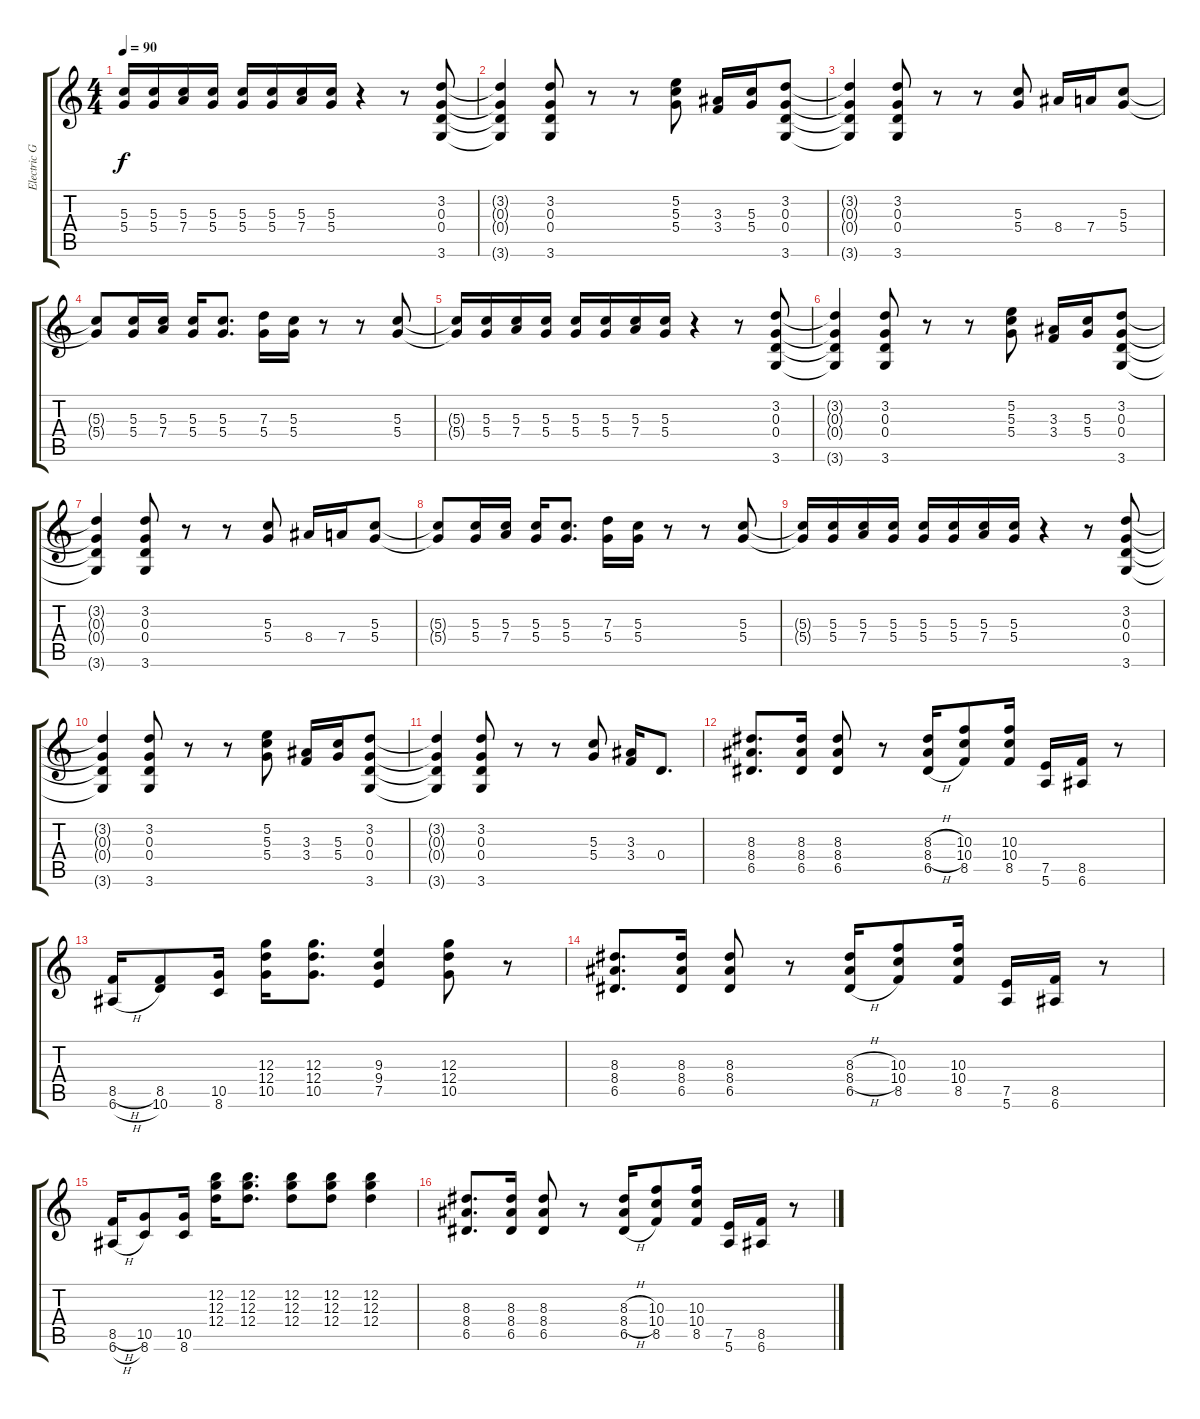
\track ("Electric Guitar III" "Electric G") {instrument distortionguitar}
\staff {score tabs}
\tuning (E4 B3 G3 D3 A2 E2) {hide}
\ts (4 4)
\tempo 90
\clef g2
\ks c
(5.3{t} 5.4{t}).16{dy f} (5.3 5.4).16 (5.3 7.4).16 (5.3 5.4).16 (5.3 5.4).16 (5.3 5.4).16 (5.3 7.4).16 (5.3 5.4).16 r.4 r.8 (3.2 0.3 0.4 3.6).8 |
(3.2{t} 0.3{t} 0.4{t} 3.6{t}).4 (3.2 0.3 0.4 3.6).8 r.8 r.8 (5.2 5.3 5.4).8 (3.3 3.4).16 (5.3 5.4).16 (3.2 0.3 0.4 3.6).8 |
(3.2{t} 0.3{t} 0.4{t} 3.6{t}).4 (3.2 0.3 0.4 3.6).8 r.8 r.8 (5.3 5.4).8 8.4.16 7.4.16 (5.3 5.4).8 |
(5.3{t} 5.4{t}).8 (5.3 5.4).16 (5.3 7.4).16 (5.3 5.4).16 (5.3 5.4).8{d} (7.3 5.4).16 (5.3 5.4).16 r.8 r.8 (5.3 5.4).8 |
(5.3{t} 5.4{t}).16 (5.3 5.4).16 (5.3 7.4).16 (5.3 5.4).16 (5.3 5.4).16 (5.3 5.4).16 (5.3 7.4).16 (5.3 5.4).16 r.4 r.8 (3.2 0.3 0.4 3.6).8 |
(3.2{t} 0.3{t} 0.4{t} 3.6{t}).4 (3.2 0.3 0.4 3.6).8 r.8 r.8 (5.2 5.3 5.4).8 (3.3 3.4).16 (5.3 5.4).16 (3.2 0.3 0.4 3.6).8 |
(3.2{t} 0.3{t} 0.4{t} 3.6{t}).4 (3.2 0.3 0.4 3.6).8 r.8 r.8 (5.3 5.4).8 8.4.16 7.4.16 (5.3 5.4).8 |
(5.3{t} 5.4{t}).8 (5.3 5.4).16 (5.3 7.4).16 (5.3 5.4).16 (5.3 5.4).8{d} (7.3 5.4).16 (5.3 5.4).16 r.8 r.8 (5.3 5.4).8 |
(5.3{t} 5.4{t}).16 (5.3 5.4).16 (5.3 7.4).16 (5.3 5.4).16 (5.3 5.4).16 (5.3 5.4).16 (5.3 7.4).16 (5.3 5.4).16 r.4 r.8 (3.2 0.3 0.4 3.6).8 |
(3.2{t} 0.3{t} 0.4{t} 3.6{t}).4 (3.2 0.3 0.4 3.6).8 r.8 r.8 (5.2 5.3 5.4).8 (3.3 3.4).16 (5.3 5.4).16 (3.2 0.3 0.4 3.6).8 |
(3.2{t} 0.3{t} 0.4{t} 3.6{t}).4 (3.2 0.3 0.4 3.6).8 r.8 r.8 (5.3 5.4).8 (3.3 3.4).16 0.4.8{d} |
(8.3 8.4 6.5).8{d} (8.3 8.4 6.5).16 (8.3 8.4 6.5).8 r.8 (8.3{h} 8.4{h} 6.5{h}).16 (10.3 10.4 8.5).8 (10.3 10.4 8.5).16 (7.5 5.6).16 (8.5 6.6).16 r.8 |
(8.5{h} 6.6{h}).16 (8.5 10.6).8 (10.5 8.6).16 (12.3 12.4 10.5).16 (12.3 12.4 10.5).8{d} (9.3 9.4 7.5).4 (12.3 12.4 10.5).8 r.8 |
(8.3 8.4 6.5).8{d} (8.3 8.4 6.5).16 (8.3 8.4 6.5).8 r.8 (8.3{h} 8.4{h} 6.5{h}).16 (10.3 10.4 8.5).8 (10.3 10.4 8.5).16 (7.5 5.6).16 (8.5 6.6).16 r.8 |
(8.5{h} 6.6{h}).16 (10.5 8.6).8 (10.5 8.6).16 (12.2 12.3 12.4).16 (12.2 12.3 12.4).8{d} (12.2 12.3 12.4).8 (12.2 12.3 12.4).8 (12.2 12.3 12.4).4 |
(8.3 8.4 6.5).8{d} (8.3 8.4 6.5).16 (8.3 8.4 6.5).8 r.8 (8.3{h} 8.4{h} 6.5{h}).16 (10.3 10.4 8.5).8 (10.3 10.4 8.5).16 (7.5 5.6).16 (8.5 6.6).16 r.8
